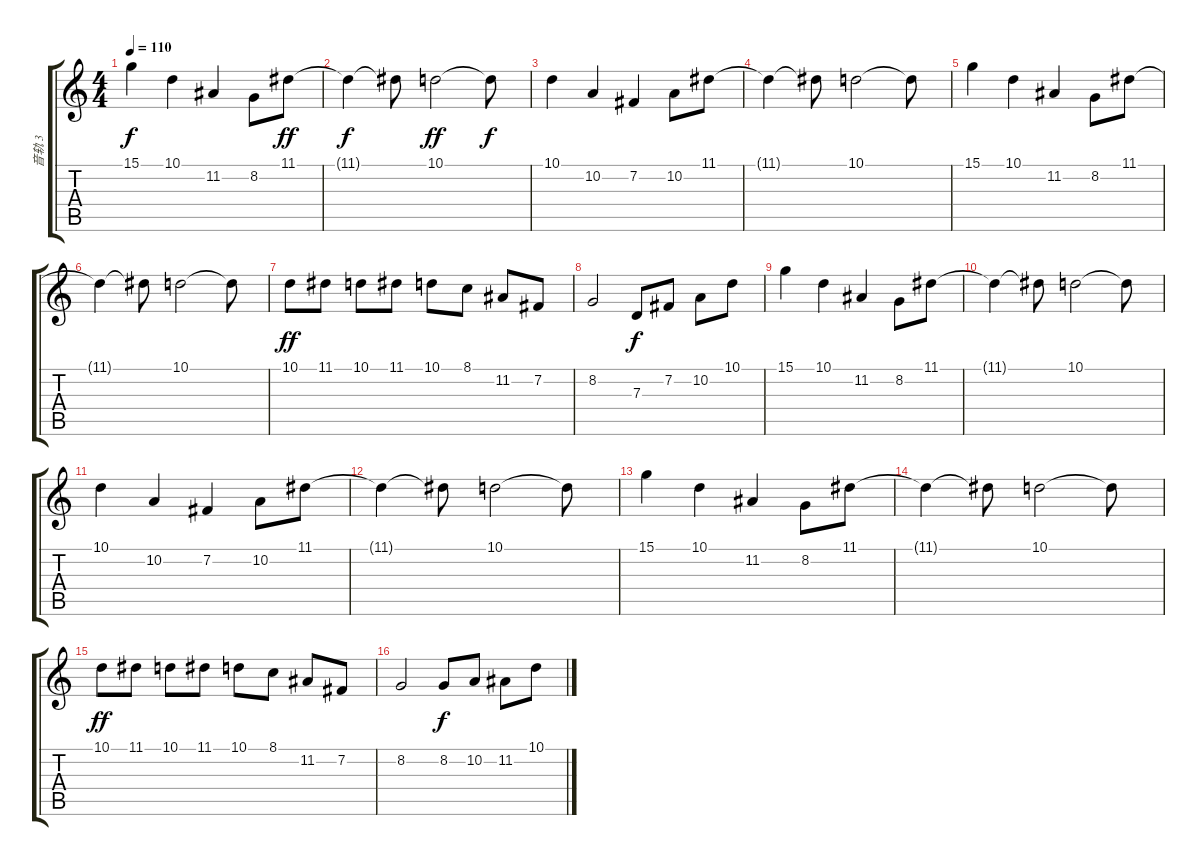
\track ("音轨 3" "音轨 3") {instrument electricpiano1}
\staff {score tabs}
\tuning (E4 B3 G3 D3 A2 E2) {hide}
\ts (4 4)
\tempo 110
\clef g2
\ks c
15.1.4{dy f} 10.1.4 11.2.4 8.2.8 11.1.8{dy ff} |
11.1{t}.4{dy f} 11.1{t}.8 10.1.2{dy ff} 10.1{t}.8{dy f} |
10.1.4 10.2.4 7.2.4 10.2.8 11.1.8 |
11.1{t}.4 11.1{t}.8 10.1.2 10.1{t}.8 |
15.1.4 10.1.4 11.2.4 8.2.8 11.1.8 |
11.1{t}.4 11.1{t}.8 10.1.2 10.1{t}.8 |
10.1.8{dy ff} 11.1.8 10.1.8 11.1.8 10.1.8 8.1.8 11.2.8 7.2.8 |
8.2.2 7.3.8{dy f} 7.2.8 10.2.8 10.1.8 |
15.1.4 10.1.4 11.2.4 8.2.8 11.1.8 |
11.1{t}.4 11.1{t}.8 10.1.2 10.1{t}.8 |
10.1.4 10.2.4 7.2.4 10.2.8 11.1.8 |
11.1{t}.4 11.1{t}.8 10.1.2 10.1{t}.8 |
15.1.4 10.1.4 11.2.4 8.2.8 11.1.8 |
11.1{t}.4 11.1{t}.8 10.1.2 10.1{t}.8 |
10.1.8{dy ff} 11.1.8 10.1.8 11.1.8 10.1.8 8.1.8 11.2.8 7.2.8 |
8.2.2 8.2.8{dy f} 10.2.8 11.2.8 10.1.8
